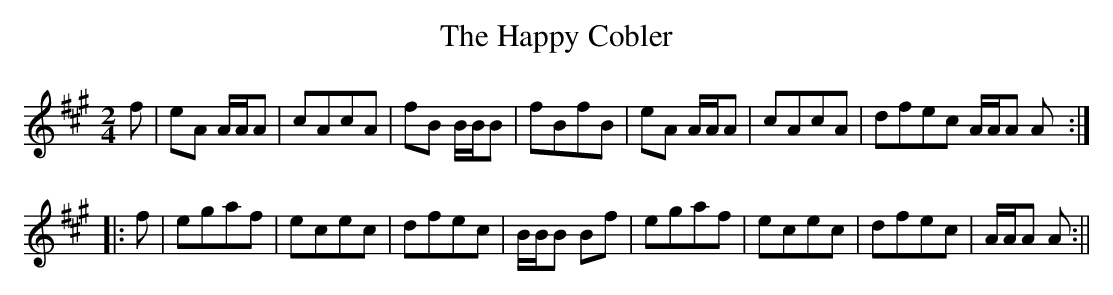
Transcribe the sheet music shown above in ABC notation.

X:1
T:Happy Cobler, The
M:2/4
L:1/8
K:A
f|eA A/A/A|cAcA|fB B/B/B|fBfB|eA A/A/A|cAcA|dfec A/A/A A:|
|:f|egaf|ecec|dfec|B/B/B Bf|egaf|ecec|dfec|A/A/A A:||
